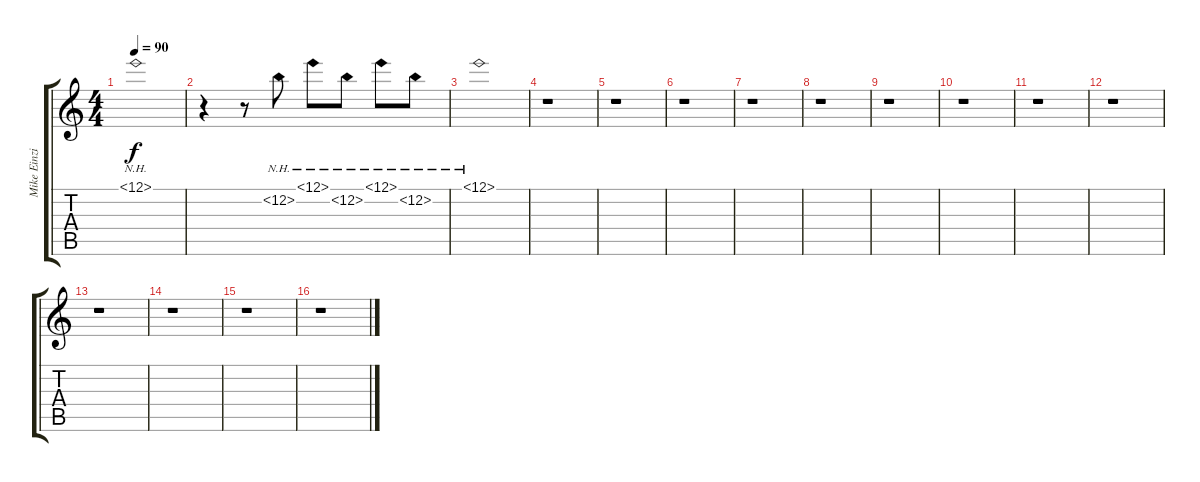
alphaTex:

\track ("Mike Einziger (Guitar 3)" "Mike Einzi") {instrument acousticguitarsteel}
\staff {score tabs}
\tuning (E4 B3 G3 D3 A2 E2) {hide}
\ts (4 4)
\tempo 90
\clef g2
\ks c
12.1{nh}.1{dy f} |
r.4 r.8 12.2{nh}.8 12.1{nh}.8 12.2{nh}.8 12.1{nh}.8 12.2{nh}.8 |
12.1{nh}.1 |
r.1 |
r.1 |
r.1 |
r.1 |
r.1 |
r.1 |
r.1 |
r.1 |
r.1 |
r.1 |
r.1 |
r.1 |
r.1
